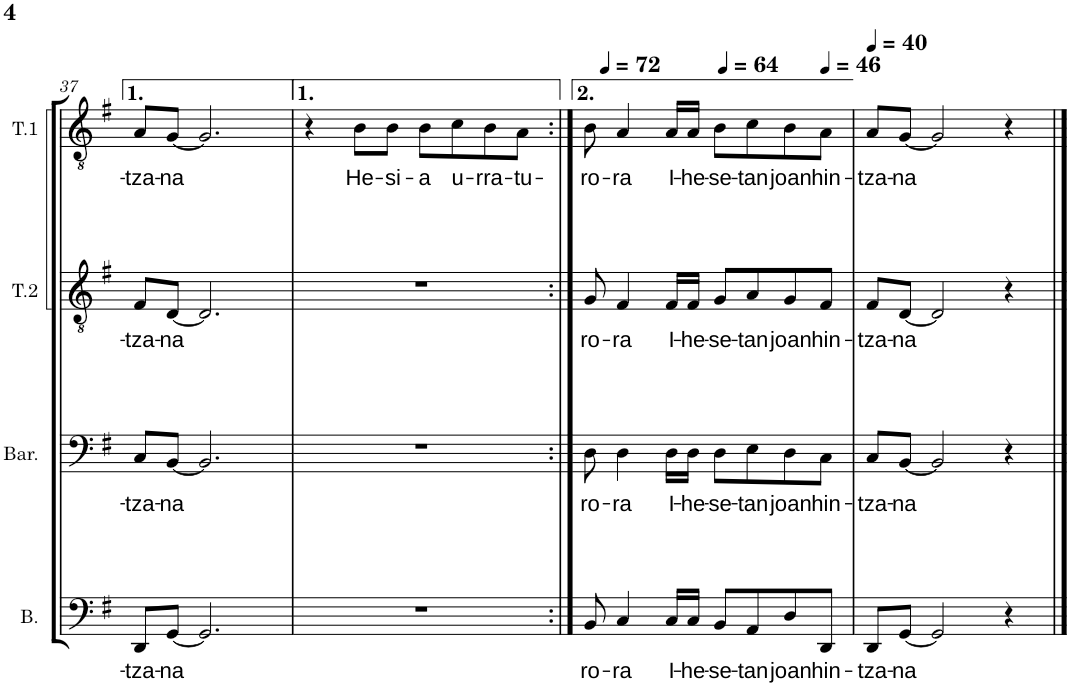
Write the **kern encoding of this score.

**kern	**text	**kern	**text	**kern	**text	**kern	**text
*part4	*part4	*part3	*part3	*part2	*part2	*part1	*part1
*staff4	*staff4	*staff3	*staff3	*staff2	*staff2	*staff1	*staff1
*I"Basse	*	*I"Baryton	*	*I"Ténor 2	*	*I"Ténor 1	*
*I'B.	*	*I'Bar.	*	*I'T.2	*	*I'T.1	*
!!LO:PB:g=z
*clefF4	*	*clefF4	*	*clefGv2	*	*clefGv2	*
*k[f#]	*	*k[f#]	*	*k[f#]	*	*k[f#]	*
*M4/4	*	*M4/4	*	*M4/4	*	*M4/4	*
=37	=37	=37	=37	=37	=37	=37	=37
!	!LO:LY:b	!	!LO:LY:b	!	!LO:LY:b	!	!LO:LY:b
8DD/L	-tza-	8C/L	-tza-	8F#/L	-tza-	8A/L	-tza-
!	!LO:LY:b	!	!LO:LY:b	!	!LO:LY:b	!	!LO:LY:b
[8GG/J	-na	[8BB/J	-na	[8D/J	-na	[8G/J	-na
2.GG/]	.	2.BB/]	.	2.D/]	.	2.G/]	.
=38	=38	=38	=38	=38	=38	=38	=38
1r	.	1r	.	1r	.	4r	.
!	!	!	!	!	!	!	!LO:LY:b
.	.	.	.	.	.	8B\L	He-
!	!	!	!	!	!	!	!LO:LY:b
.	.	.	.	.	.	8B\J	-si-
!	!	!	!	!	!	!	!LO:LY:b
.	.	.	.	.	.	8B\L	-a
!	!	!	!	!	!	!	!LO:LY:b
.	.	.	.	.	.	8c\	u-
!	!	!	!	!	!	!	!LO:LY:b
.	.	.	.	.	.	8B\	-rra-
!	!	!	!	!	!	!	!LO:LY:b
.	.	.	.	.	.	8A\J	-tu-
=39:|!	=39:|!	=39:|!	=39:|!	=39:|!	=39:|!	=39:|!	=39:|!
*	*	*	*	*	*	*MM72	*
!	!LO:LY:b	!	!LO:LY:b	!	!LO:LY:b	!	!LO:LY:b
8BB/	-ro-	8D\	-ro-	8G/	-ro-	8B\	-ro-
!	!LO:LY:b	!	!LO:LY:b	!	!LO:LY:b	!	!LO:LY:b
4C/	-ra	4D\	-ra	4F#/	-ra	4A/	-ra
!	!LO:LY:b	!	!LO:LY:b	!	!LO:LY:b	!	!LO:LY:b
16C/LL	I-	16D\LL	I-	16F#/LL	I-	16A/LL	I-
!	!LO:LY:b	!	!LO:LY:b	!	!LO:LY:b	!	!LO:LY:b
16C/JJ	-he-	16D\JJ	-he-	16F#/JJ	-he-	16A/JJ	-he-
*	*	*	*	*	*	*MM64	*
!	!LO:LY:b	!	!LO:LY:b	!	!LO:LY:b	!	!LO:LY:b
8BB/L	-se-	8D\L	-se-	8G/L	-se-	8B\L	-se-
!	!LO:LY:b	!	!LO:LY:b	!	!LO:LY:b	!	!LO:LY:b
8AA/	-tan	8E\	-tan	8A/	-tan	8c\	-tan
!	!LO:LY:b	!	!LO:LY:b	!	!LO:LY:b	!	!LO:LY:b
8D/	joan	8D\	joan	8G/	joan	8B\	joan
*	*	*	*	*	*	*MM46	*
!	!LO:LY:b	!	!LO:LY:b	!	!LO:LY:b	!	!LO:LY:b
8DD/J	hin-	8C\J	hin-	8F#/J	hin-	8A\J	hin-
=40	=40	=40	=40	=40	=40	=40	=40
*	*	*	*	*	*	*MM40	*
!	!LO:LY:b	!	!LO:LY:b	!	!LO:LY:b	!	!LO:LY:b
8DD/L	-tza-	8C/L	-tza-	8F#/L	-tza-	8A/L	-tza-
!	!LO:LY:b	!	!LO:LY:b	!	!LO:LY:b	!	!LO:LY:b
[8GG/J	-na	[8BB/J	-na	[8D/J	-na	[8G/J	-na
2GG/]	.	2BB/]	.	2D/]	.	2G/]	.
4r	.	4r	.	4r	.	4r	.
==	==	==	==	==	==	==	==
*-	*-	*-	*-	*-	*-	*-	*-
